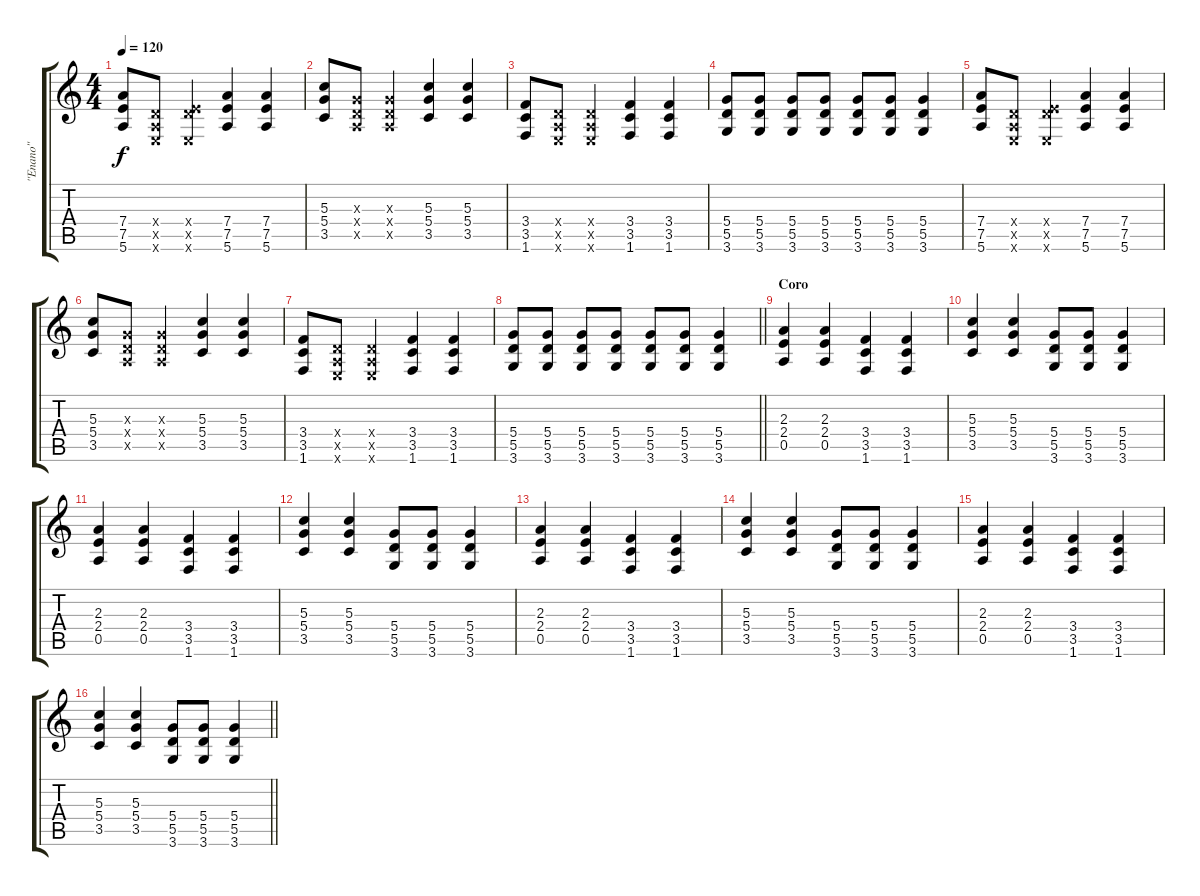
\track ("''Enano''" "''Enano''") {instrument overdrivenguitar}
\staff {score tabs}
\tuning (E4 B3 G3 D3 A2 E2) {hide}
\ts (4 4)
\tempo 120
\clef g2
\ks c
(7.4 7.5 5.6).8{dy f} (0.4{x} 0.5{x} 0.6{x}).8 (0.4{x} 7.5{x} 0.6{x}).4 (7.4 7.5 5.6).4 (7.4 7.5 5.6).4 |
(5.3 5.4 3.5).8 (0.3{x} 0.4{x} 0.5{x}).8 (0.3{x} 0.4{x} 0.5{x}).4 (5.3 5.4 3.5).4 (5.3 5.4 3.5).4 |
(3.4 3.5 1.6).8 (0.4{x} 0.5{x} 0.6{x}).8 (0.4{x} 0.5{x} 0.6{x}).4 (3.4 3.5 1.6).4 (3.4 3.5 1.6).4 |
(5.4 5.5 3.6).8 (5.4 5.5 3.6).8 (5.4 5.5 3.6).8 (5.4 5.5 3.6).8 (5.4 5.5 3.6).8 (5.4 5.5 3.6).8 (5.4 5.5 3.6).4 |
(7.4 7.5 5.6).8 (0.4{x} 0.5{x} 0.6{x}).8 (0.4{x} 7.5{x} 0.6{x}).4 (7.4 7.5 5.6).4 (7.4 7.5 5.6).4 |
(5.3 5.4 3.5).8 (0.3{x} 0.4{x} 0.5{x}).8 (0.3{x} 0.4{x} 0.5{x}).4 (5.3 5.4 3.5).4 (5.3 5.4 3.5).4 |
(3.4 3.5 1.6).8 (0.4{x} 0.5{x} 0.6{x}).8 (0.4{x} 0.5{x} 0.6{x}).4 (3.4 3.5 1.6).4 (3.4 3.5 1.6).4 |
\barLineRight lightlight
(5.4 5.5 3.6).8 (5.4 5.5 3.6).8 (5.4 5.5 3.6).8 (5.4 5.5 3.6).8 (5.4 5.5 3.6).8 (5.4 5.5 3.6).8 (5.4 5.5 3.6).4 |
\section ("" "Coro")
(2.3 2.4 0.5).4 (2.3 2.4 0.5).4 (3.4 3.5 1.6).4 (3.4 3.5 1.6).4 |
(5.3 5.4 3.5).4 (5.3 5.4 3.5).4 (5.4 5.5 3.6).8 (5.4 5.5 3.6).8 (5.4 5.5 3.6).4 |
(2.3 2.4 0.5).4 (2.3 2.4 0.5).4 (3.4 3.5 1.6).4 (3.4 3.5 1.6).4 |
(5.3 5.4 3.5).4 (5.3 5.4 3.5).4 (5.4 5.5 3.6).8 (5.4 5.5 3.6).8 (5.4 5.5 3.6).4 |
(2.3 2.4 0.5).4 (2.3 2.4 0.5).4 (3.4 3.5 1.6).4 (3.4 3.5 1.6).4 |
(5.3 5.4 3.5).4 (5.3 5.4 3.5).4 (5.4 5.5 3.6).8 (5.4 5.5 3.6).8 (5.4 5.5 3.6).4 |
(2.3 2.4 0.5).4 (2.3 2.4 0.5).4 (3.4 3.5 1.6).4 (3.4 3.5 1.6).4 |
\barLineRight lightlight
(5.3 5.4 3.5).4 (5.3 5.4 3.5).4 (5.4 5.5 3.6).8 (5.4 5.5 3.6).8 (5.4 5.5 3.6).4
